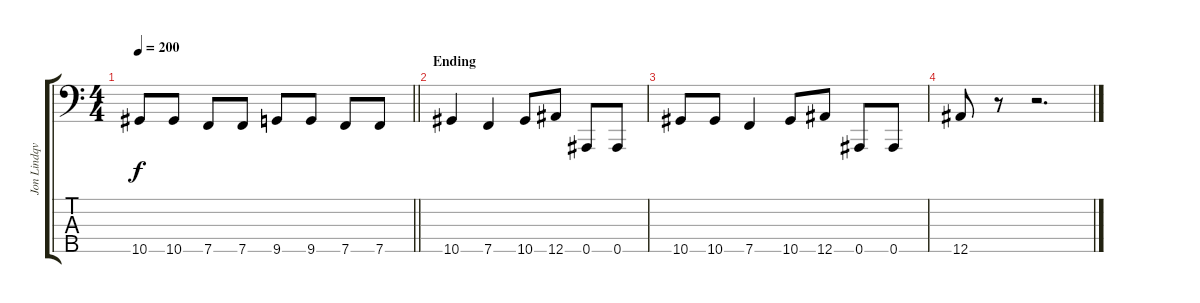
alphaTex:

\track ("Jon Lindqvist" "Jon Lindqv") {instrument electricbasspick}
\staff {score tabs}
\tuning (Ab2 Eb2 Bb1 F1 Bb0) {hide}
\ts (4 4)
\tempo 200
\clef f4
\barLineRight lightlight
\ks c
10.5.8{dy f} 10.5.8 7.5.8 7.5.8 9.5.8 9.5.8 7.5.8 7.5.8 |
\section ("" "Ending")
10.5.4 7.5.4 10.5.8 12.5.8 0.5.8 0.5.8 |
10.5.8 10.5.8 7.5.4 10.5.8 12.5.8 0.5.8 0.5.8 |
12.5.8 r.8 r.2{d}
